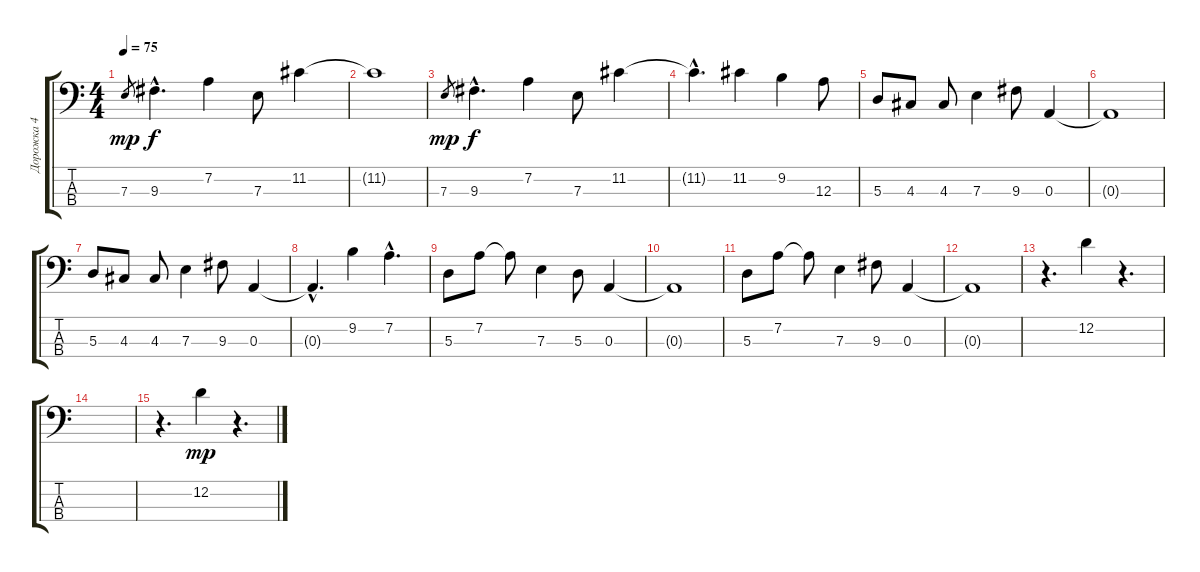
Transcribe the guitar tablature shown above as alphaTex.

\track ("Дорожка 4" "Дорожка 4") {instrument electricbassfinger}
\staff {score tabs}
\tuning (G2 D2 A1 E1) {hide}
\ts (4 4)
\tempo 75
\clef f4
\ks c
7.3.8{gr dy mp} 9.3{hac}.4{d dy f} 7.2.4 7.3.8 11.2.4 |
11.2{t}.1 |
7.3.8{gr dy mp} 9.3{hac}.4{d dy f} 7.2.4 7.3.8 11.2.4 |
11.2{hac t}.4{d} 11.2.4 9.2.4 12.3.8 |
5.3.8 4.3.8 4.3.8 7.3.4 9.3.8 0.3.4 |
0.3{t}.1 |
5.3.8 4.3.8 4.3.8 7.3.4 9.3.8 0.3.4 |
0.3{hac t}.4{d} 9.2.4 7.2{hac}.4{d} |
5.3.8 7.2.8 7.2{t}.8 7.3.4 5.3.8 0.3.4 |
0.3{t}.1 |
5.3.8 7.2.8 7.2{t}.8 7.3.4 9.3.8 0.3.4 |
0.3{t}.1 |
r.4{d} 12.2.4 r.4{d} |
|
r.4{d} 12.2.4{dy mp} r.4{d}
